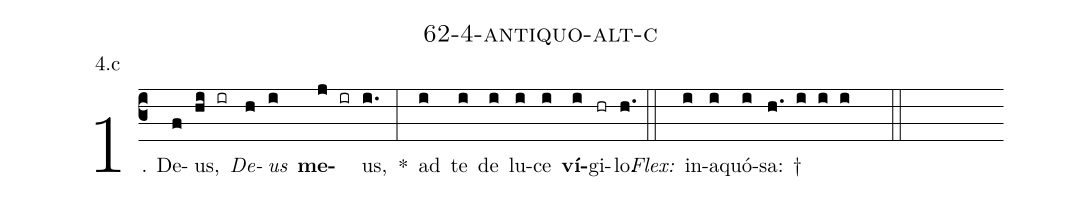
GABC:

name: 62-4-antiquo-alt-c;
annotation: 4.c;
%%
(c3)1. De(f)us,(hi ir) <i>De</i>(h)<i>us</i>(i) <b>me</b>(j ir)us,(i.) *(:) ad(i) te(i) de(i) lu(i)ce(i) <b>ví</b>(i)gi(hr)lo.(h.) (::)
<i>Flex:</i>()  in(i)a(i)quó(i)sa: †(h. i i i  ::)
